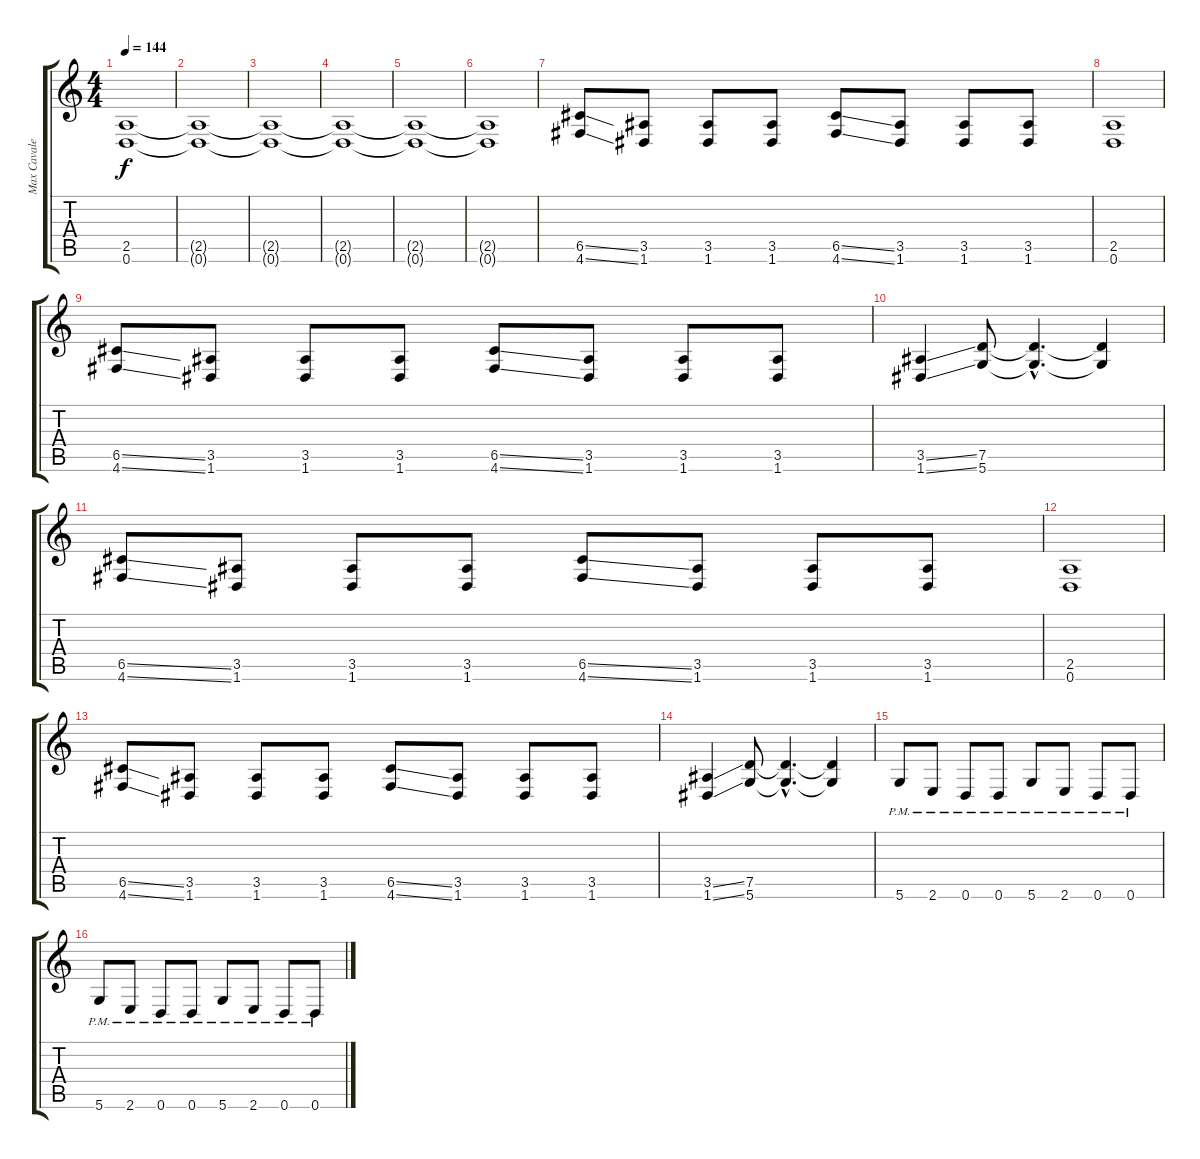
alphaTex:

\track ("Max Cavalera" "Max Cavale") {instrument distortionguitar}
\staff {score tabs}
\tuning (D4 A3 F3 C3 G2 D2) {hide}
\ts (4 4)
\tempo 144
\clef g2
\ks c
(2.5 0.6).1{dy f} |
(2.5{t} 0.6{t}).1 |
(2.5{t} 0.6{t}).1 |
(2.5{t} 0.6{t}).1 |
(2.5{t} 0.6{t}).1 |
(2.5{t} 0.6{t}).1 |
(6.5{ss} 4.6{ss}).8 (3.5 1.6).8 (3.5 1.6).8 (3.5 1.6).8 (6.5{ss} 4.6{ss}).8 (3.5 1.6).8 (3.5 1.6).8 (3.5 1.6).8 |
(2.5 0.6).1 |
(6.5{ss} 4.6{ss}).8 (3.5 1.6).8 (3.5 1.6).8 (3.5 1.6).8 (6.5{ss} 4.6{ss}).8 (3.5 1.6).8 (3.5 1.6).8 (3.5 1.6).8 |
(3.5{ss} 1.6{ss}).4 (7.5 5.6).8 (7.5{hac t} 5.6{hac t}).4{d} (7.5{t} 5.6{t}).4 |
(6.5{ss} 4.6{ss}).8 (3.5 1.6).8 (3.5 1.6).8 (3.5 1.6).8 (6.5{ss} 4.6{ss}).8 (3.5 1.6).8 (3.5 1.6).8 (3.5 1.6).8 |
(2.5 0.6).1 |
(6.5{ss} 4.6{ss}).8 (3.5 1.6).8 (3.5 1.6).8 (3.5 1.6).8 (6.5{ss} 4.6{ss}).8 (3.5 1.6).8 (3.5 1.6).8 (3.5 1.6).8 |
(3.5{ss} 1.6{ss}).4 (7.5 5.6).8 (7.5{hac t} 5.6{hac t}).4{d} (7.5{t} 5.6{t}).4 |
5.6{pm}.8 2.6{pm}.8 0.6{pm}.8 0.6{pm}.8 5.6{pm}.8 2.6{pm}.8 0.6{pm}.8 0.6{pm}.8 |
5.6{pm}.8 2.6{pm}.8 0.6{pm}.8 0.6{pm}.8 5.6{pm}.8 2.6{pm}.8 0.6{pm}.8 0.6{pm}.8
